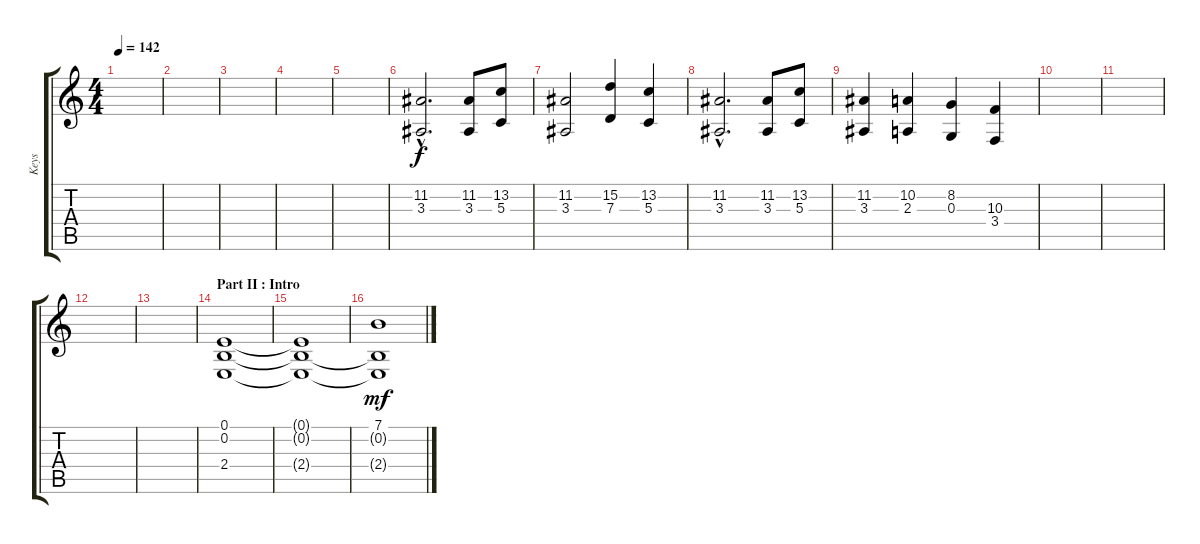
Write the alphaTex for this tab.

\track ("Keys" "Keys") {instrument stringensemble1}
\staff {score tabs}
\tuning (E4 B3 G3 D3 A2 E2) {hide}
\ts (4 4)
\tempo 142
\clef g2
\ks c
|
|
|
|
|
(11.2{hac} 3.3{hac}).2{d volume 13 instrument stringensemble1} (11.2 3.3).8 (13.2 5.3).8 |
(11.2 3.3).2 (15.2 7.3).4 (13.2 5.3).4 |
(11.2{hac} 3.3{hac}).2{d} (11.2 3.3).8 (13.2 5.3).8 |
(11.2 3.3).4 (10.2 2.3).4 (8.2 0.3).4 (10.3 3.4).4 |
|
|
|
|
\section ("" "Part II : Intro")
(0.1 0.2 2.4).1{dy f volume 10 balance 9 instrument synthstrings2} |
(0.1{t} 0.2{t} 2.4{t}).1 |
(7.1 0.2{t} 2.4{t}).1{dy mf}
